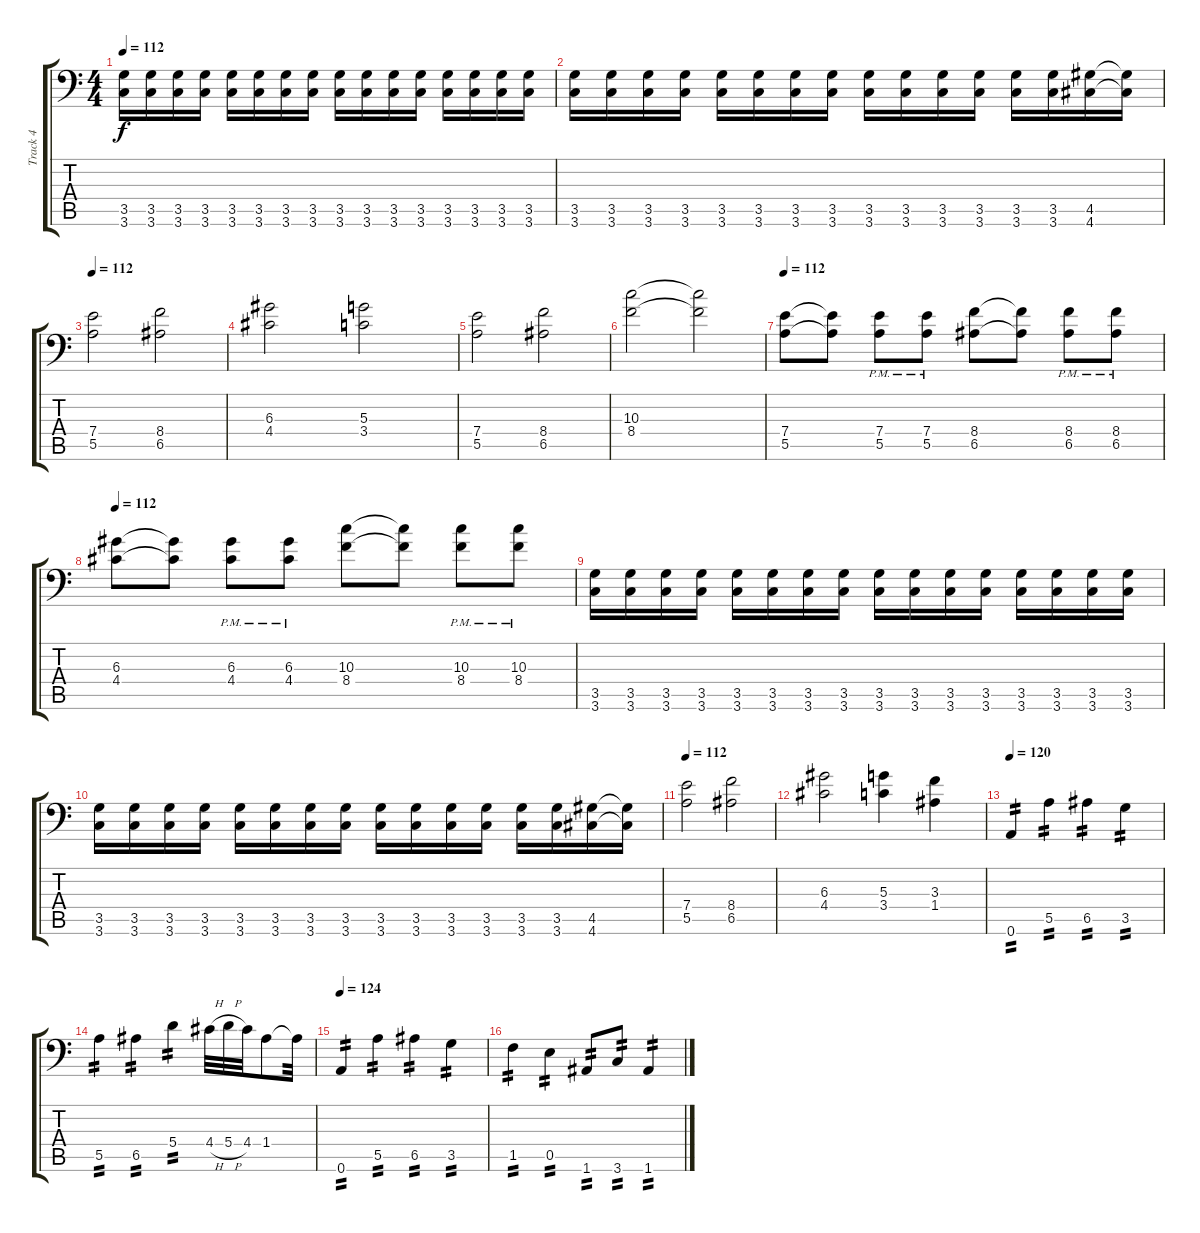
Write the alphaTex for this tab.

\track ("Track 4" "Track 4") {instrument overdrivenguitar}
\staff {score tabs}
\tuning (B3 Gb3 D3 A2 E2 A1) {hide}
\ts (4 4)
\tempo 112
\clef f4
\ks c
(3.5 3.6).16{dy f} (3.5 3.6).16 (3.5 3.6).16 (3.5 3.6).16 (3.5 3.6).16 (3.5 3.6).16 (3.5 3.6).16 (3.5 3.6).16 (3.5 3.6).16 (3.5 3.6).16 (3.5 3.6).16 (3.5 3.6).16 (3.5 3.6).16 (3.5 3.6).16 (3.5 3.6).16 (3.5 3.6).16 |
(3.5 3.6).16 (3.5 3.6).16 (3.5 3.6).16 (3.5 3.6).16 (3.5 3.6).16 (3.5 3.6).16 (3.5 3.6).16 (3.5 3.6).16 (3.5 3.6).16 (3.5 3.6).16 (3.5 3.6).16 (3.5 3.6).16 (3.5 3.6).16 (3.5 3.6).16 (4.5 4.6).16 (4.5{t} 4.6{t}).16 |
\tempo 112
(7.4 5.5).2 (8.4 6.5).2 |
(6.3 4.4).2 (5.3 3.4).2 |
(7.4 5.5).2 (8.4 6.5).2 |
(10.3 8.4).2 (10.3{t} 8.4{t}).2 |
\tempo 112
(7.4 5.5).8 (7.4{t} 5.5{t}).8 (7.4{pm} 5.5{pm}).8 (7.4{pm} 5.5{pm}).8 (8.4 6.5).8 (8.4{t} 6.5{t}).8 (8.4{pm} 6.5{pm}).8 (8.4{pm} 6.5{pm}).8 |
\tempo 112
(6.3 4.4).8 (6.3{t} 4.4{t}).8 (6.3{pm} 4.4{pm}).8 (6.3{pm} 4.4{pm}).8 (10.3 8.4).8 (10.3{t} 8.4{t}).8 (10.3{pm} 8.4{pm}).8 (10.3{pm} 8.4{pm}).8 |
(3.5 3.6).16 (3.5 3.6).16 (3.5 3.6).16 (3.5 3.6).16 (3.5 3.6).16 (3.5 3.6).16 (3.5 3.6).16 (3.5 3.6).16 (3.5 3.6).16 (3.5 3.6).16 (3.5 3.6).16 (3.5 3.6).16 (3.5 3.6).16 (3.5 3.6).16 (3.5 3.6).16 (3.5 3.6).16 |
(3.5 3.6).16 (3.5 3.6).16 (3.5 3.6).16 (3.5 3.6).16 (3.5 3.6).16 (3.5 3.6).16 (3.5 3.6).16 (3.5 3.6).16 (3.5 3.6).16 (3.5 3.6).16 (3.5 3.6).16 (3.5 3.6).16 (3.5 3.6).16 (3.5 3.6).16 (4.5 4.6).16 (4.5{t} 4.6{t}).16 |
\tempo 112
(7.4 5.5).2 (8.4 6.5).2 |
(6.3 4.4).2 (5.3 3.4).4 (3.3 1.4).4 |
\tempo 120
0.6.4{tp 2} 5.5.4{tp 2} 6.5.4{tp 2} 3.5.4{tp 2} |
5.5.4{tp 2} 6.5.4{tp 2} 5.4.4{tp 2} 4.4{h}.32 5.4{h}.32 4.4.32 1.4.8 1.4{t}.32 |
\tempo 124
0.6.4{tp 2} 5.5.4{tp 2} 6.5.4{tp 2} 3.5.4{tp 2} |
1.5.4{tp 2} 0.5.4{tp 2} 1.6.8{tp 2} 3.6.8{tp 2} 1.6.4{tp 2}
